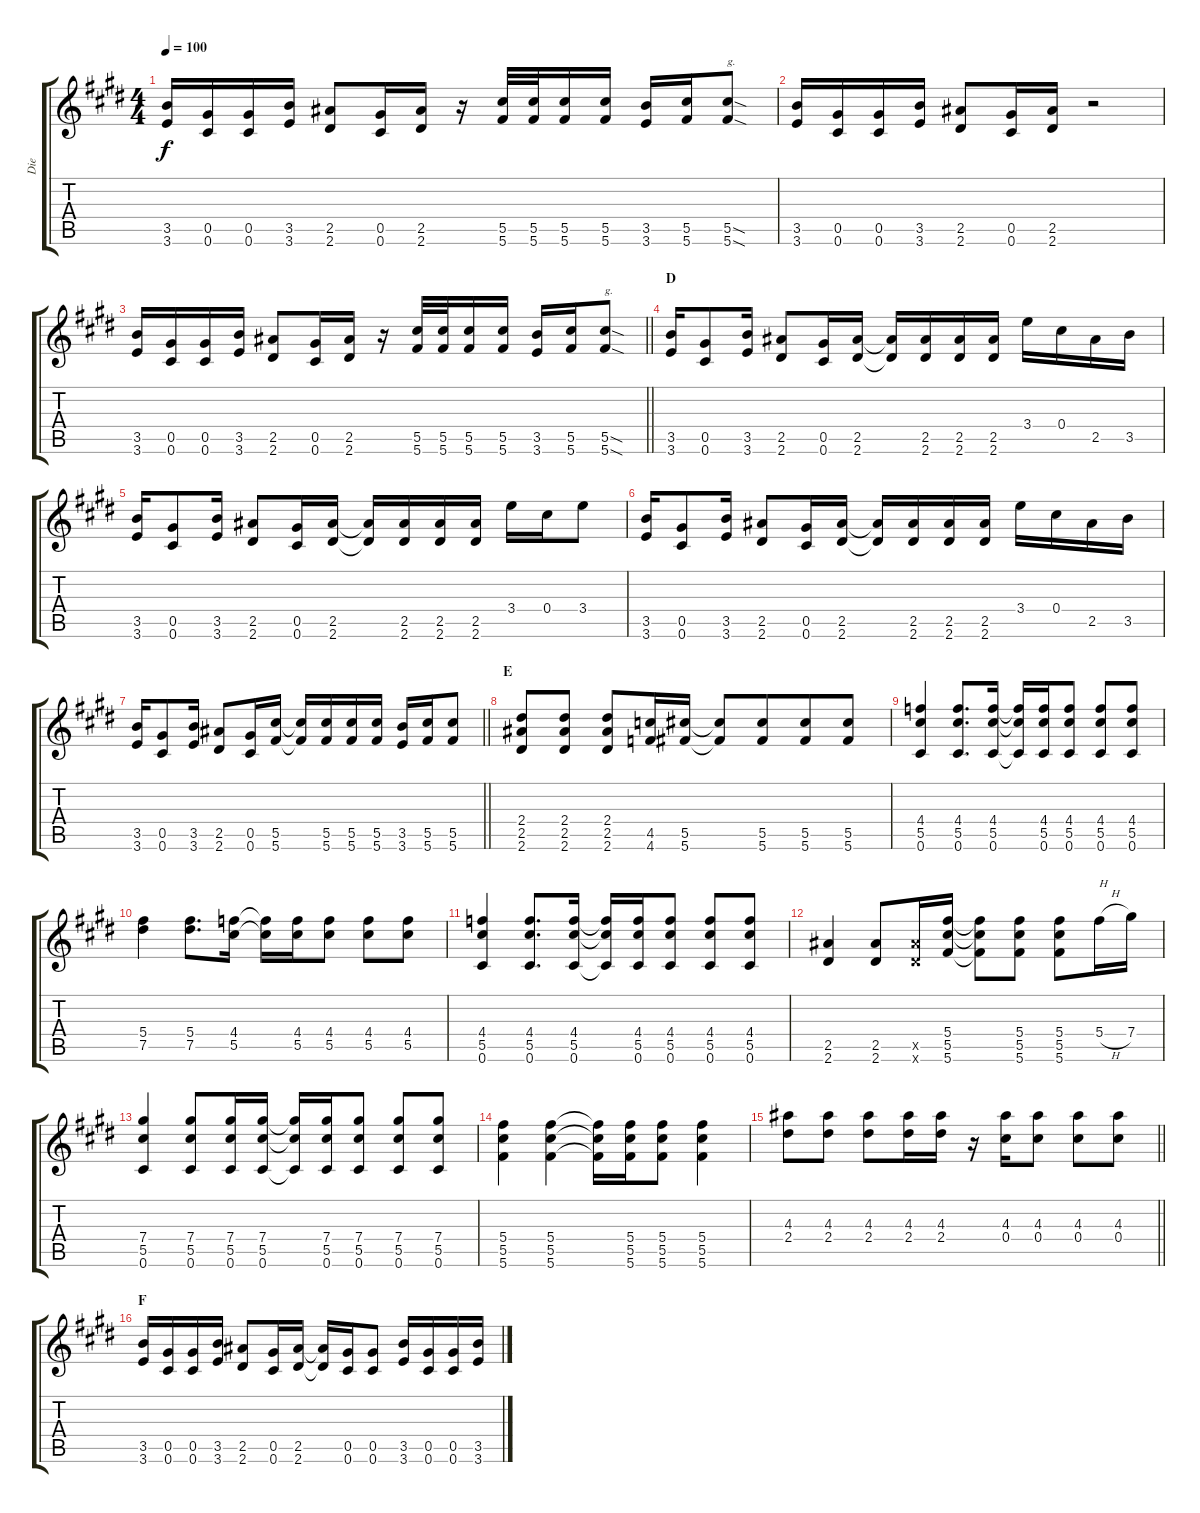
\track ("Die" "Die") {instrument distortionguitar}
\staff {score tabs}
\tuning (Eb4 Bb3 Gb3 Db3 Ab2 Db2) {hide}
\ts (4 4)
\tempo 100
\clef g2
\ks c#minor
(3.5 3.6).16{ot 8vb dy f} (0.5 0.6).16{ot 8vb} (0.5 0.6).16{ot 8vb} (3.5 3.6).16{ot 8vb} (2.5 2.6).8{ot 8vb} (0.5 0.6).16{ot 8vb} (2.5 2.6).16{ot 8vb} r.16{ot 8vb} (5.5 5.6).32{ot 8vb} (5.5 5.6).32{ot 8vb} (5.5 5.6).16{ot 8vb} (5.5 5.6).16{ot 8vb} (3.5 3.6).16{ot 8vb} (5.5 5.6).16{ot 8vb} (5.5{sod} 5.6{sod}).8{ot 8vb txt "g."} |
(3.5 3.6).16{ot 8vb} (0.5 0.6).16{ot 8vb} (0.5 0.6).16{ot 8vb} (3.5 3.6).16{ot 8vb} (2.5 2.6).8{ot 8vb} (0.5 0.6).16{ot 8vb} (2.5 2.6).16{ot 8vb} r.2{ot 8vb} |
\barLineRight lightlight
(3.5 3.6).16{ot 8vb} (0.5 0.6).16{ot 8vb} (0.5 0.6).16{ot 8vb} (3.5 3.6).16{ot 8vb} (2.5 2.6).8{ot 8vb} (0.5 0.6).16{ot 8vb} (2.5 2.6).16{ot 8vb} r.16{ot 8vb} (5.5 5.6).32{ot 8vb} (5.5 5.6).32{ot 8vb} (5.5 5.6).16{ot 8vb} (5.5 5.6).16{ot 8vb} (3.5 3.6).16{ot 8vb} (5.5 5.6).16{ot 8vb} (5.5{sod} 5.6{sod}).8{ot 8vb txt "g."} |
\section ("" "D")
(3.5 3.6).16{ot 8vb} (0.5 0.6).8{ot 8vb} (3.5 3.6).16{ot 8vb} (2.5 2.6).8{ot 8vb} (0.5 0.6).16{ot 8vb} (2.5 2.6).16{ot 8vb} (2.5{t} 2.6{t}).16{ot 8vb} (2.5 2.6).16{ot 8vb} (2.5 2.6).16{ot 8vb} (2.5 2.6).16{ot 8vb} 3.4.16{ot 8vb} 0.4.16{ot 8vb} 2.5.16{ot 8vb} 3.5.16{ot 8vb} |
(3.5 3.6).16{ot 8vb} (0.5 0.6).8{ot 8vb} (3.5 3.6).16{ot 8vb} (2.5 2.6).8{ot 8vb} (0.5 0.6).16{ot 8vb} (2.5 2.6).16{ot 8vb} (2.5{t} 2.6{t}).16{ot 8vb} (2.5 2.6).16{ot 8vb} (2.5 2.6).16{ot 8vb} (2.5 2.6).16{ot 8vb} 3.4.16{ot 8vb} 0.4.16{ot 8vb} 3.4.8{ot 8vb} |
(3.5 3.6).16{ot 8vb} (0.5 0.6).8{ot 8vb} (3.5 3.6).16{ot 8vb} (2.5 2.6).8{ot 8vb} (0.5 0.6).16{ot 8vb} (2.5 2.6).16{ot 8vb} (2.5{t} 2.6{t}).16{ot 8vb} (2.5 2.6).16{ot 8vb} (2.5 2.6).16{ot 8vb} (2.5 2.6).16{ot 8vb} 3.4.16{ot 8vb} 0.4.16{ot 8vb} 2.5.16{ot 8vb} 3.5.16{ot 8vb} |
\barLineRight lightlight
(3.5 3.6).16{ot 8vb} (0.5 0.6).8{ot 8vb} (3.5 3.6).16{ot 8vb} (2.5 2.6).8{ot 8vb} (0.5 0.6).16{ot 8vb} (5.5 5.6).16{ot 8vb} (5.5{t} 5.6{t}).16{ot 8vb} (5.5 5.6).16{ot 8vb} (5.5 5.6).16{ot 8vb} (5.5 5.6).16{ot 8vb} (3.5 3.6).16{ot 8vb} (5.5 5.6).16{ot 8vb} (5.5 5.6).8{ot 8vb} |
\section ("" "E")
(2.4 2.5 2.6).8{ot 8vb} (2.4 2.5 2.6).8{ot 8vb} (2.4 2.5 2.6).8{ot 8vb} (4.5 4.6).16{ot 8vb} (5.5 5.6).16{ot 8vb} (5.5{t} 5.6{t}).8{ot 8vb} (5.5 5.6).8{ot 8vb beam merge} (5.5 5.6).8{ot 8vb} (5.5 5.6).8{ot 8vb} |
(4.4 5.5 0.6).4{ot 8vb} (4.4 5.5 0.6).8{d ot 8vb} (4.4 5.5 0.6).16{ot 8vb} (4.4{t} 5.5{t} 0.6{t}).16{ot 8vb} (4.4 5.5 0.6).16{ot 8vb} (4.4 5.5 0.6).8{ot 8vb} (4.4 5.5 0.6).8{ot 8vb} (4.4 5.5 0.6).8{ot 8vb} |
(5.4 7.5).4{ot 8vb} (5.4 7.5).8{d ot 8vb} (4.4 5.5).16{ot 8vb} (4.4{t} 5.5{t}).16{ot 8vb} (4.4 5.5).16{ot 8vb} (4.4 5.5).8{ot 8vb} (4.4 5.5).8{ot 8vb} (4.4 5.5).8{ot 8vb} |
(4.4 5.5 0.6).4{ot 8vb} (4.4 5.5 0.6).8{d ot 8vb} (4.4 5.5 0.6).16{ot 8vb} (4.4{t} 5.5{t} 0.6{t}).16{ot 8vb} (4.4 5.5 0.6).16{ot 8vb} (4.4 5.5 0.6).8{ot 8vb} (4.4 5.5 0.6).8{ot 8vb} (4.4 5.5 0.6).8{ot 8vb} |
(2.5 2.6).4{ot 8vb} (2.5 2.6).8{ot 8vb} (2.5{x} 2.6{x}).16{ot 8vb} (5.4 5.5 5.6).16{ot 8vb} (5.4{t} 5.5{t} 5.6{t}).8{ot 8vb} (5.4 5.5 5.6).8{ot 8vb} (5.4 5.5 5.6).8{ot 8vb} 5.4{h}.16{ot 8vb txt "H"} 7.4.16{ot 8vb} |
(7.4 5.5 0.6).4{ot 8vb} (7.4 5.5 0.6).8{ot 8vb} (7.4 5.5 0.6).16{ot 8vb} (7.4 5.5 0.6).16{ot 8vb} (7.4{t} 5.5{t} 0.6{t}).16{ot 8vb} (7.4 5.5 0.6).16{ot 8vb} (7.4 5.5 0.6).8{ot 8vb} (7.4 5.5 0.6).8{ot 8vb} (7.4 5.5 0.6).8{ot 8vb} |
(5.4 5.5 5.6).4{ot 8vb} (5.4 5.5 5.6).4{ot 8vb} (5.4{t} 5.5{t} 5.6{t}).16{ot 8vb} (5.4 5.5 5.6).16{ot 8vb} (5.4 5.5 5.6).8{ot 8vb} (5.4 5.5 5.6).4{ot 8vb} |
\barLineRight lightlight
(4.3 2.4).8{ot 8vb} (4.3 2.4).8{ot 8vb} (4.3 2.4).8{ot 8vb} (4.3 2.4).16{ot 8vb} (4.3 2.4).16{ot 8vb} r.16{ot 8vb} (4.3 0.4).16{ot 8vb} (4.3 0.4).8{ot 8vb} (4.3 0.4).8{ot 8vb} (4.3 0.4).8{ot 8vb} |
\section ("" "F")
(3.5 3.6).16{ot 8vb} (0.5 0.6).16{ot 8vb} (0.5 0.6).16{ot 8vb} (3.5 3.6).16{ot 8vb} (2.5 2.6).8{ot 8vb} (0.5 0.6).16{ot 8vb} (2.5 2.6).16{ot 8vb} (2.5{t} 2.6{t}).16{ot 8vb} (0.5 0.6).16{ot 8vb} (0.5 0.6).8{ot 8vb} (3.5 3.6).16{ot 8vb} (0.5 0.6).16{ot 8vb} (0.5 0.6).16{ot 8vb} (3.5 3.6).16{ot 8vb}
